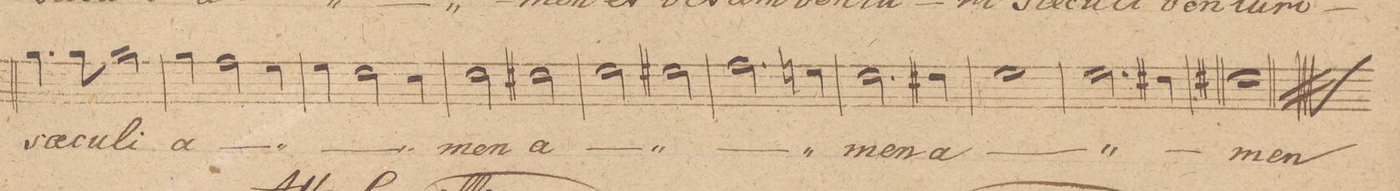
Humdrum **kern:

**kern	**text	**dynam
*I"Tenore 1mo	*	*
*clefC4	*	*
*k[]	*	*
*met(c|)	*	*
*M2/2	*	*
4.f\	sae-	.
8f\	-cu-	.
2f\	-li	.
=135	=135	=135
4f\	a-	.
2e\	.	.
4d\	.	.
=136	=136	=136
4d\	.	.
2c\	.	.
4B\	.	.
=137	=137	=137
2c\	-men	.
2c#X\	a-	.
=138	=138	=138
2d\	.	.
2d#X\	.	.
=139	=139	=139
2.e\	.	.
4dn\	.	.
=140	=140	=140
2.c\	-men	.
4c#X\	a-	.
=141	=141	=141
1d	.	.
=142	=142	=142
2.d\	.	.
4c#X\	.	.
=143	=143	=143
0c#X	-men	.
==	==	==
*-	*-	*-
